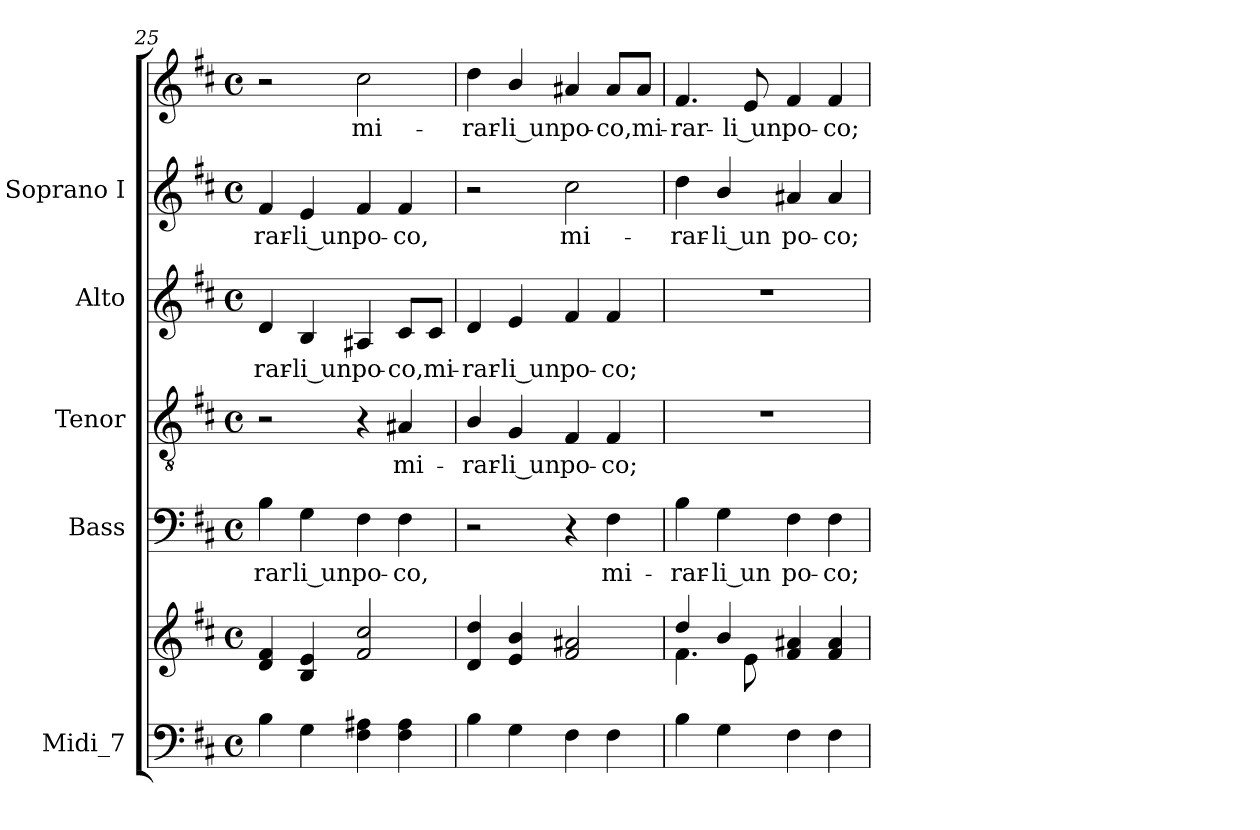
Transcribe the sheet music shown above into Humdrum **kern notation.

**kern	**kern	**kern	**text	**kern	**text	**kern	**text	**kern	**text	**kern	**text
*part5	*part5	*part4	*part4	*part3	*part3	*part2	*part2	*part1	*part1	*part1	*part1
*staff7	*staff6	*staff5	*staff5	*staff4	*staff4	*staff3	*staff3	*staff2	*staff2	*staff1	*staff1
*I"Midi_7	*	*I"Bass	*	*I"Tenor	*	*I"Alto	*	*I"Soprano I	*	*	*
*	*	*I'B	*	*I'T	*	*I'A	*	*I'S	*	*	*
*clefF4	*clefG2	*clefF4	*	*clefGv2	*	*clefG2	*	*clefG2	*	*clefG2	*
*k[f#c#]	*k[f#c#]	*k[f#c#]	*	*k[f#c#]	*	*k[f#c#]	*	*k[f#c#]	*	*k[f#c#]	*
*D:	*D:	*D:	*	*D:	*	*D:	*	*D:	*	*D:	*
*M4/4	*M4/4	*M4/4	*	*M4/4	*	*M4/4	*	*M4/4	*	*M4/4	*
*met(c)	*met(c)	*met(c)	*	*met(c)	*	*met(c)	*	*met(c)	*	*met(c)	*
=25	=25	=25	=25	=25	=25	=25	=25	=25	=25	=25	=25
*	*^	*	*	*	*	*	*	*	*	*	*
!	!	!	!	!LO:LY:b	!	!	!	!LO:LY:b	!	!LO:LY:b	!	!
4B	4d/ 4f#/	1ryy	4B	-rar	2r	.	4d	-rar-	4f#	-rar-	2r	.
!	!	!	!	!LO:LY:b	!	!	!	!LO:LY:b	!	!LO:LY:b	!	!
4G	4B/ 4e/	.	4G	li un	.	.	4B/	-li un	4e	-li un	.	.
!	!	!	!	!LO:LY:b	!	!	!	!LO:LY:b	!	!LO:LY:b	!	!LO:LY:b
4F# 4A#X	2f#/ 2cc#/	.	4F#	po-	4r	.	4A#X	po-	4f#	po-	2cc#	-mi-
!	!	!	!	!LO:LY:b	!	!LO:LY:b	!	!LO:LY:b	!	!LO:LY:b	!	!
4F# 4A#	.	.	4F#	-co,	4A#X	mi-	8c#/L	-co,	4f#	-co,	.	.
!	!	!	!	!	!	!	!	!LO:LY:b	!	!	!	!
.	.	.	.	.	.	.	8c#/J	mi-	.	.	.	.
=26	=26	=26	=26	=26	=26	=26	=26	=26	=26	=26	=26	=26
!	!	!	!	!	!	!LO:LY:b	!	!LO:LY:b	!	!	!	!LO:LY:b
4B	4d/ 4dd/	1ryy	2r	.	4B/	-rar-	4d	-rar-	2r	.	4dd	rar-
!	!	!	!	!	!	!LO:LY:b	!	!LO:LY:b	!	!	!	!LO:LY:b
4G	4e/ 4b/	.	.	.	4G	-li un	4e	-li un	.	.	4b/	-li un
!	!	!	!	!	!	!LO:LY:b	!	!LO:LY:b	!	!LO:LY:b	!	!LO:LY:b
4F#	2f#/ 2a#X/	.	4r	.	4F#	po-	4f#	po-	2cc#	-mi-	4a#X	po-
!	!	!	!	!LO:LY:b	!	!LO:LY:b	!	!LO:LY:b	!	!	!	!LO:LY:b
4F#	.	.	4F#	mi-	4F#	-co;	4f#	-co;	.	.	8a#/L	-co,
!	!	!	!	!	!	!	!	!	!	!	!	!LO:LY:b
.	.	.	.	.	.	.	.	.	.	.	8a#/J	mi-
=27	=27	=27	=27	=27	=27	=27	=27	=27	=27	=27	=27	=27
!	!	!	!	!LO:LY:b	!	!	!	!	!	!LO:LY:b	!	!LO:LY:b
4B	4dd/	4.f#\	4B	-rar-	1r	.	1r	.	4dd	rar-	4.f#	-rar-
!	!	!	!	!LO:LY:b	!	!	!	!	!	!LO:LY:b	!	!
4G	4b/	.	4G	-li un	.	.	.	.	4b/	-li un	.	.
!	!	!	!	!	!	!	!	!	!	!	!	!LO:LY:b
.	.	8e\	.	.	.	.	.	.	.	.	8e	-li un
!	!	!	!	!LO:LY:b	!	!	!	!	!	!LO:LY:b	!	!LO:LY:b
4F#	4f#/ 4a#X/	2ryy	4F#	po-	.	.	.	.	4a#X	po-	4f#	po-
!	!	!	!	!LO:LY:b	!	!	!	!	!	!LO:LY:b	!	!LO:LY:b
4F#	4f#/ 4a#/	.	4F#	-co;	.	.	.	.	4a#	-co;	4f#	-co;
*	*v	*v	*	*	*	*	*	*	*	*	*	*
=	=	=	=	=	=	=	=	=	=	=	=
*-	*-	*-	*-	*-	*-	*-	*-	*-	*-	*-	*-
